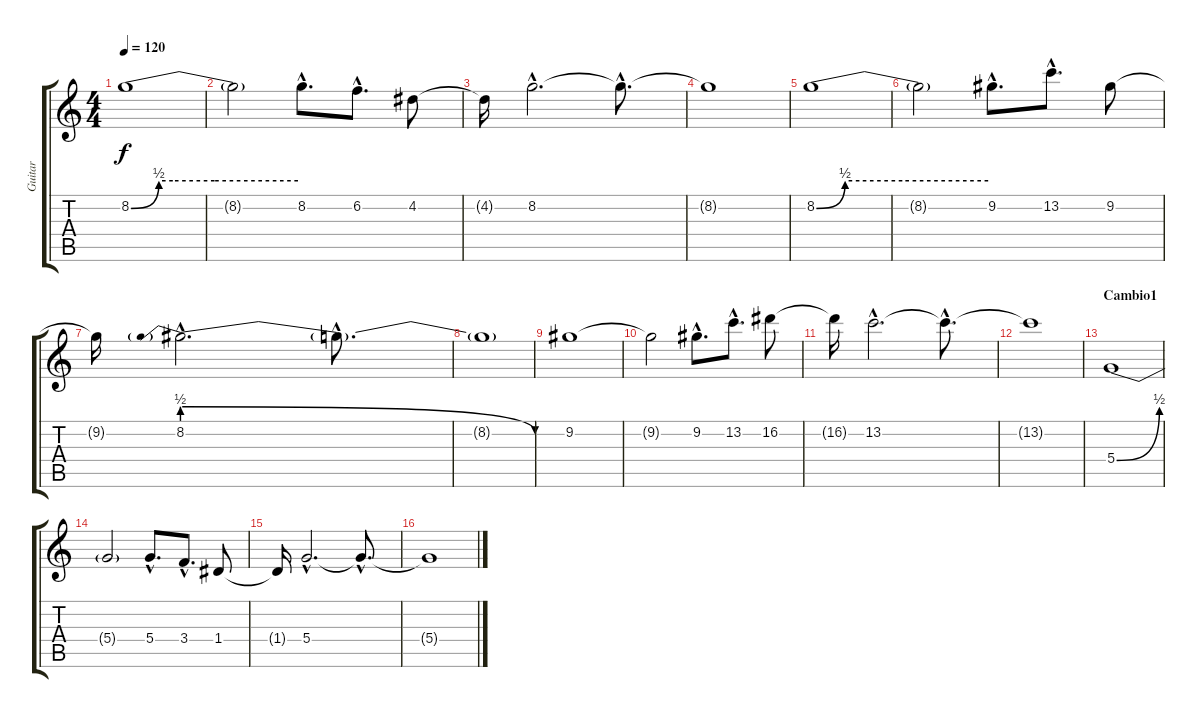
\track ("Guitar" "Guitar") {instrument distortionguitar}
\staff {score tabs}
\tuning (E4 B3 G3 D3 A2 E2) {hide}
\ts (4 4)
\tempo 120
\clef g2
\ks c
8.2{be (custom 0 0 10 2 15 2 30 2 60 2)}.1{dy f} |
8.2{t}.2 8.2{hac}.8{d} 6.2{hac}.8{d} 4.2.8 |
4.2{t}.16 8.2{hac}.2{d} 8.2{hac t}.8{d} |
8.2{t}.1 |
8.2{be (custom 0 0 10 2 15 2 30 2 60 2)}.1 |
8.2{t}.2 9.2{hac}.8{d} 13.2{hac}.8{d} 9.2.8 |
9.2{t}.16 8.2{be (prebendrelease 0 2 60 0) hac}.2{d} 8.2{hac t}.8{d} |
8.2{t}.1 |
9.2.1 |
9.2{t}.2 9.2{hac}.8{d} 13.2{hac}.8{d} 16.2.8 |
16.2{t}.16 13.2{hac}.2{d} 13.2{hac t}.8{d} |
13.2{t}.1 |
\section ("" "Cambio1")
5.4{be (bend 0 0 60 2)}.1 |
5.4{t}.2 5.4{hac}.8{d} 3.4{hac}.8{d} 1.4.8 |
1.4{t}.16 5.4{hac}.2{d} 5.4{hac t}.8{d} |
5.4{t}.1
